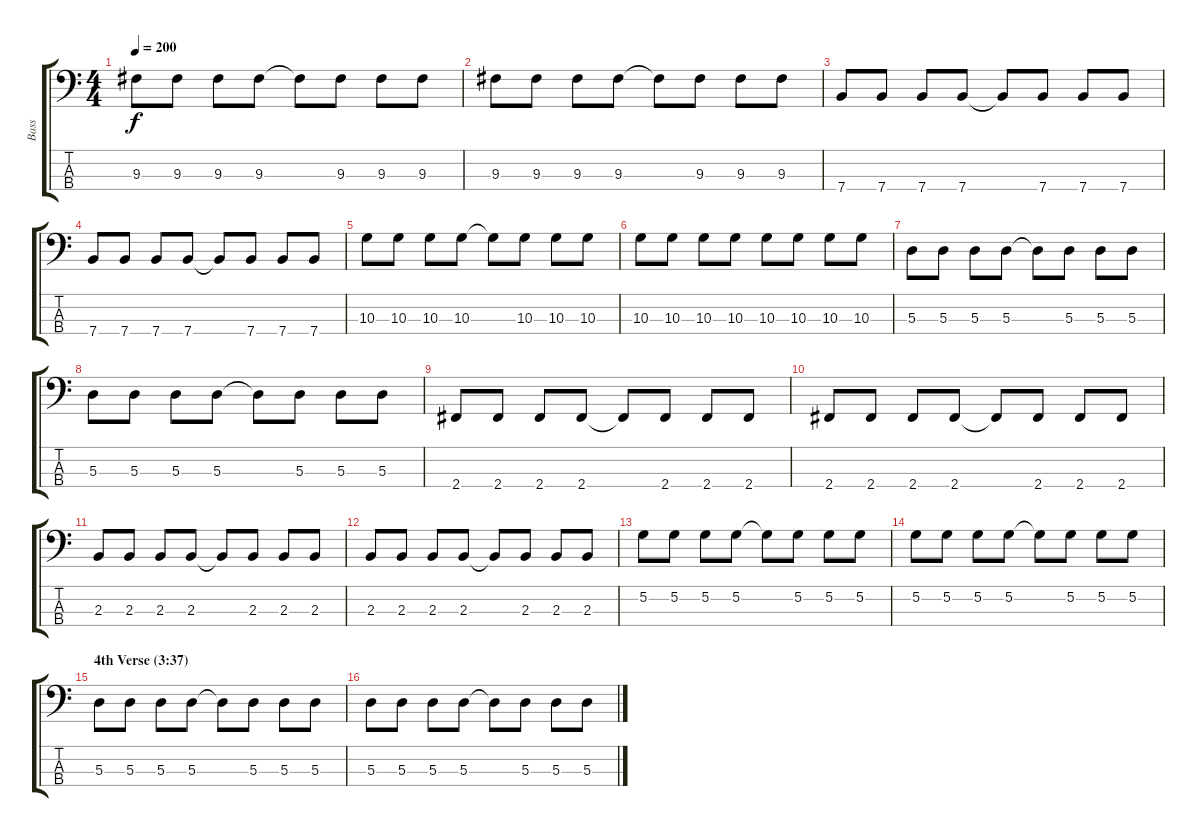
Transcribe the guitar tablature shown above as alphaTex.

\track ("Bass" "Bass") {instrument electricbassfinger}
\staff {score tabs}
\tuning (G2 D2 A1 E1) {hide}
\ts (4 4)
\tempo 200
\clef f4
\ks c
9.3.8{dy f} 9.3.8 9.3.8 9.3.8 9.3{t}.8 9.3.8 9.3.8 9.3.8 |
9.3.8 9.3.8 9.3.8 9.3.8 9.3{t}.8 9.3.8 9.3.8 9.3.8 |
7.4.8 7.4.8 7.4.8 7.4.8 7.4{t}.8 7.4.8 7.4.8 7.4.8 |
7.4.8 7.4.8 7.4.8 7.4.8 7.4{t}.8 7.4.8 7.4.8 7.4.8 |
10.3.8 10.3.8 10.3.8 10.3.8 10.3{t}.8 10.3.8 10.3.8 10.3.8 |
10.3.8 10.3.8 10.3.8 10.3.8 10.3.8 10.3.8 10.3.8 10.3.8 |
5.3.8 5.3.8 5.3.8 5.3.8 5.3{t}.8 5.3.8 5.3.8 5.3.8 |
5.3.8 5.3.8 5.3.8 5.3.8 5.3{t}.8 5.3.8 5.3.8 5.3.8 |
2.4.8 2.4.8 2.4.8 2.4.8 2.4{t}.8 2.4.8 2.4.8 2.4.8 |
2.4.8 2.4.8 2.4.8 2.4.8 2.4{t}.8 2.4.8 2.4.8 2.4.8 |
2.3.8 2.3.8 2.3.8 2.3.8 2.3{t}.8 2.3.8 2.3.8 2.3.8 |
2.3.8 2.3.8 2.3.8 2.3.8 2.3{t}.8 2.3.8 2.3.8 2.3.8 |
5.2.8 5.2.8 5.2.8 5.2.8 5.2{t}.8 5.2.8 5.2.8 5.2.8 |
5.2.8 5.2.8 5.2.8 5.2.8 5.2{t}.8 5.2.8 5.2.8 5.2.8 |
\section ("" "4th Verse (3:37)")
5.3.8 5.3.8 5.3.8 5.3.8 5.3{t}.8 5.3.8 5.3.8 5.3.8 |
5.3.8 5.3.8 5.3.8 5.3.8 5.3{t}.8 5.3.8 5.3.8 5.3.8
